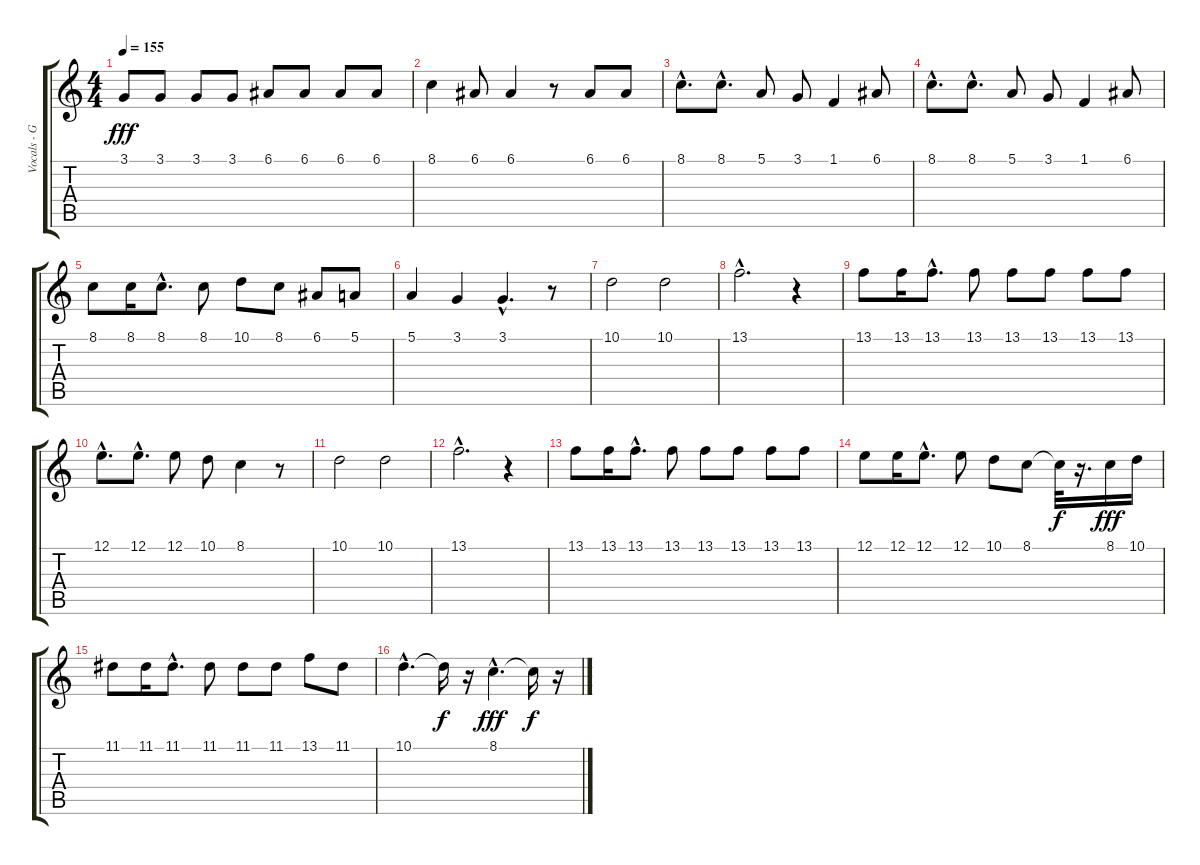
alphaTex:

\track ("Vocals - Greg Graffin" "Vocals - G") {instrument voiceoohs}
\staff {score tabs}
\tuning (E4 B3 G3 D3 A2 E2) {hide}
\ts (4 4)
\tempo 155
\clef g2
\ks c
3.1.8{dy fff} 3.1.8 3.1.8 3.1.8 6.1.8 6.1.8 6.1.8 6.1.8 |
8.1.4 6.1.8 6.1.4 r.8 6.1.8 6.1.8 |
8.1{hac}.8{d} 8.1{hac}.8{d} 5.1.8 3.1.8 1.1.4 6.1.8 |
8.1{hac}.8{d} 8.1{hac}.8{d} 5.1.8 3.1.8 1.1.4 6.1.8 |
8.1.8 8.1.16 8.1{hac}.8{d} 8.1.8 10.1.8 8.1.8 6.1.8 5.1.8 |
5.1.4 3.1.4 3.1{hac}.4{d} r.8 |
10.1.2 10.1.2 |
13.1{hac}.2{d} r.4 |
13.1.8 13.1.16 13.1{hac}.8{d} 13.1.8 13.1.8 13.1.8 13.1.8 13.1.8 |
12.1{hac}.8{d} 12.1{hac}.8{d} 12.1.8 10.1.8 8.1.4 r.8 |
10.1.2 10.1.2 |
13.1{hac}.2{d} r.4 |
13.1.8 13.1.16 13.1{hac}.8{d} 13.1.8 13.1.8 13.1.8 13.1.8 13.1.8 |
12.1.8 12.1.16 12.1{hac}.8{d} 12.1.8 10.1.8 8.1.8 8.1{t}.32{dy f} r.16{d} 8.1.16{dy fff} 10.1.16 |
11.1.8 11.1.16 11.1{hac}.8{d} 11.1.8 11.1.8 11.1.8 13.1.8 11.1.8 |
10.1{hac}.4{d} 10.1{t}.16{dy f} r.16 8.1{hac}.4{d dy fff} 8.1{t}.16{dy f} r.16
